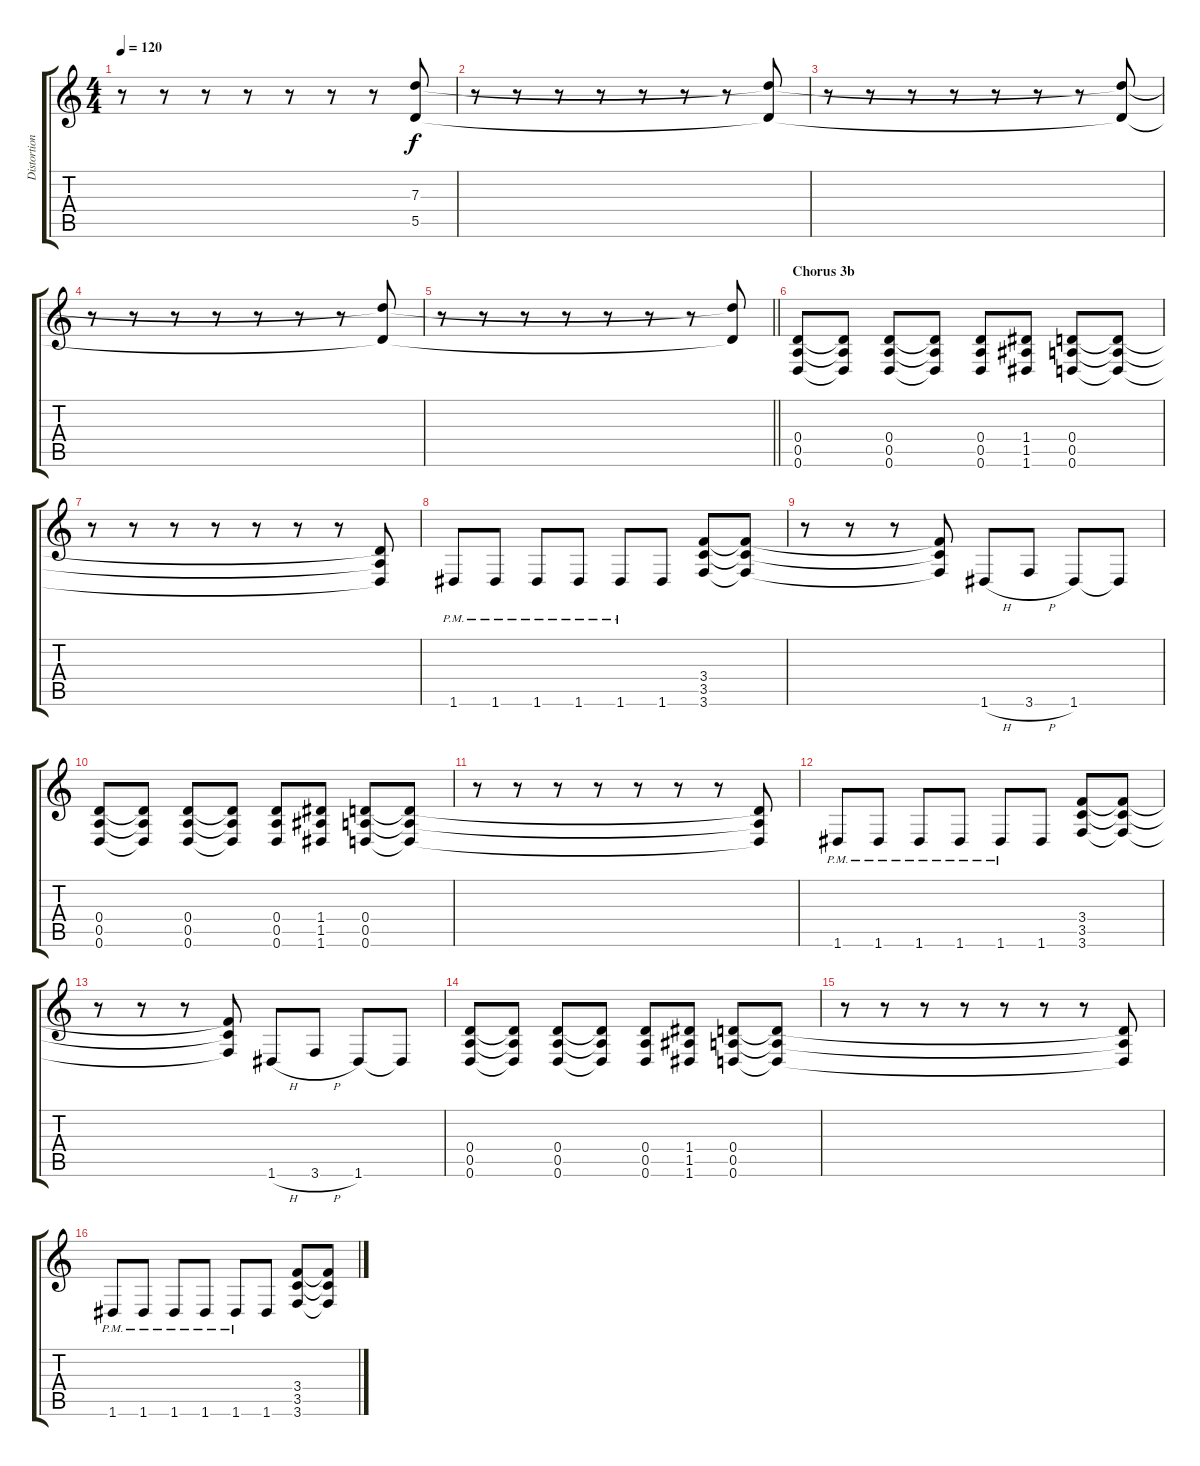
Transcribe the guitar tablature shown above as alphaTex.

\track ("Distortion 1" "Distortion") {instrument distortionguitar}
\staff {score tabs}
\tuning (E4 B3 G3 D3 A2 D2) {hide}
\ts (4 4)
\tempo 120
\clef g2
\ks c
r.8{dy f} r.8 r.8 r.8 r.8 r.8 r.8 (7.3{t} 5.5{t}).8 |
r.8 r.8 r.8 r.8 r.8 r.8 r.8 (7.3{t} 5.5{t}).8 |
r.8 r.8 r.8 r.8 r.8 r.8 r.8 (7.3{t} 5.5{t}).8 |
r.8 r.8 r.8 r.8 r.8 r.8 r.8 (7.3{t} 5.5{t}).8 |
\barLineRight lightlight
r.8 r.8 r.8 r.8 r.8 r.8 r.8 (7.3{t} 5.5{t}).8 |
\section ("" "Chorus 3b")
(0.4 0.5 0.6).8 (0.4{t} 0.5{t} 0.6{t}).8 (0.4 0.5 0.6).8 (0.4{t} 0.5{t} 0.6{t}).8 (0.4 0.5 0.6).8 (1.4 1.5 1.6).8 (0.4 0.5 0.6).8 (0.4{t} 0.5{t} 0.6{t}).8 |
r.8 r.8 r.8 r.8 r.8 r.8 r.8 (0.4{t} 0.5{t} 0.6{t}).8 |
1.6{pm}.8 1.6{pm}.8 1.6{pm}.8 1.6{pm}.8 1.6{pm}.8 1.6.8 (3.4 3.5 3.6).8 (3.4{t} 3.5{t} 3.6{t}).8 |
r.8 r.8 r.8 (3.4{t} 3.5{t} 3.6{t}).8 1.6{h}.8 3.6{h}.8 1.6.8 1.6{t}.8 |
(0.4 0.5 0.6).8 (0.4{t} 0.5{t} 0.6{t}).8 (0.4 0.5 0.6).8 (0.4{t} 0.5{t} 0.6{t}).8 (0.4 0.5 0.6).8 (1.4 1.5 1.6).8 (0.4 0.5 0.6).8 (0.4{t} 0.5{t} 0.6{t}).8 |
r.8 r.8 r.8 r.8 r.8 r.8 r.8 (0.4{t} 0.5{t} 0.6{t}).8 |
1.6{pm}.8 1.6{pm}.8 1.6{pm}.8 1.6{pm}.8 1.6{pm}.8 1.6.8 (3.4 3.5 3.6).8 (3.4{t} 3.5{t} 3.6{t}).8 |
r.8 r.8 r.8 (3.4{t} 3.5{t} 3.6{t}).8 1.6{h}.8 3.6{h}.8 1.6.8 1.6{t}.8 |
(0.4 0.5 0.6).8 (0.4{t} 0.5{t} 0.6{t}).8 (0.4 0.5 0.6).8 (0.4{t} 0.5{t} 0.6{t}).8 (0.4 0.5 0.6).8 (1.4 1.5 1.6).8 (0.4 0.5 0.6).8 (0.4{t} 0.5{t} 0.6{t}).8 |
r.8 r.8 r.8 r.8 r.8 r.8 r.8 (0.4{t} 0.5{t} 0.6{t}).8 |
1.6{pm}.8 1.6{pm}.8 1.6{pm}.8 1.6{pm}.8 1.6{pm}.8 1.6.8 (3.4 3.5 3.6).8 (3.4{t} 3.5{t} 3.6{t}).8
